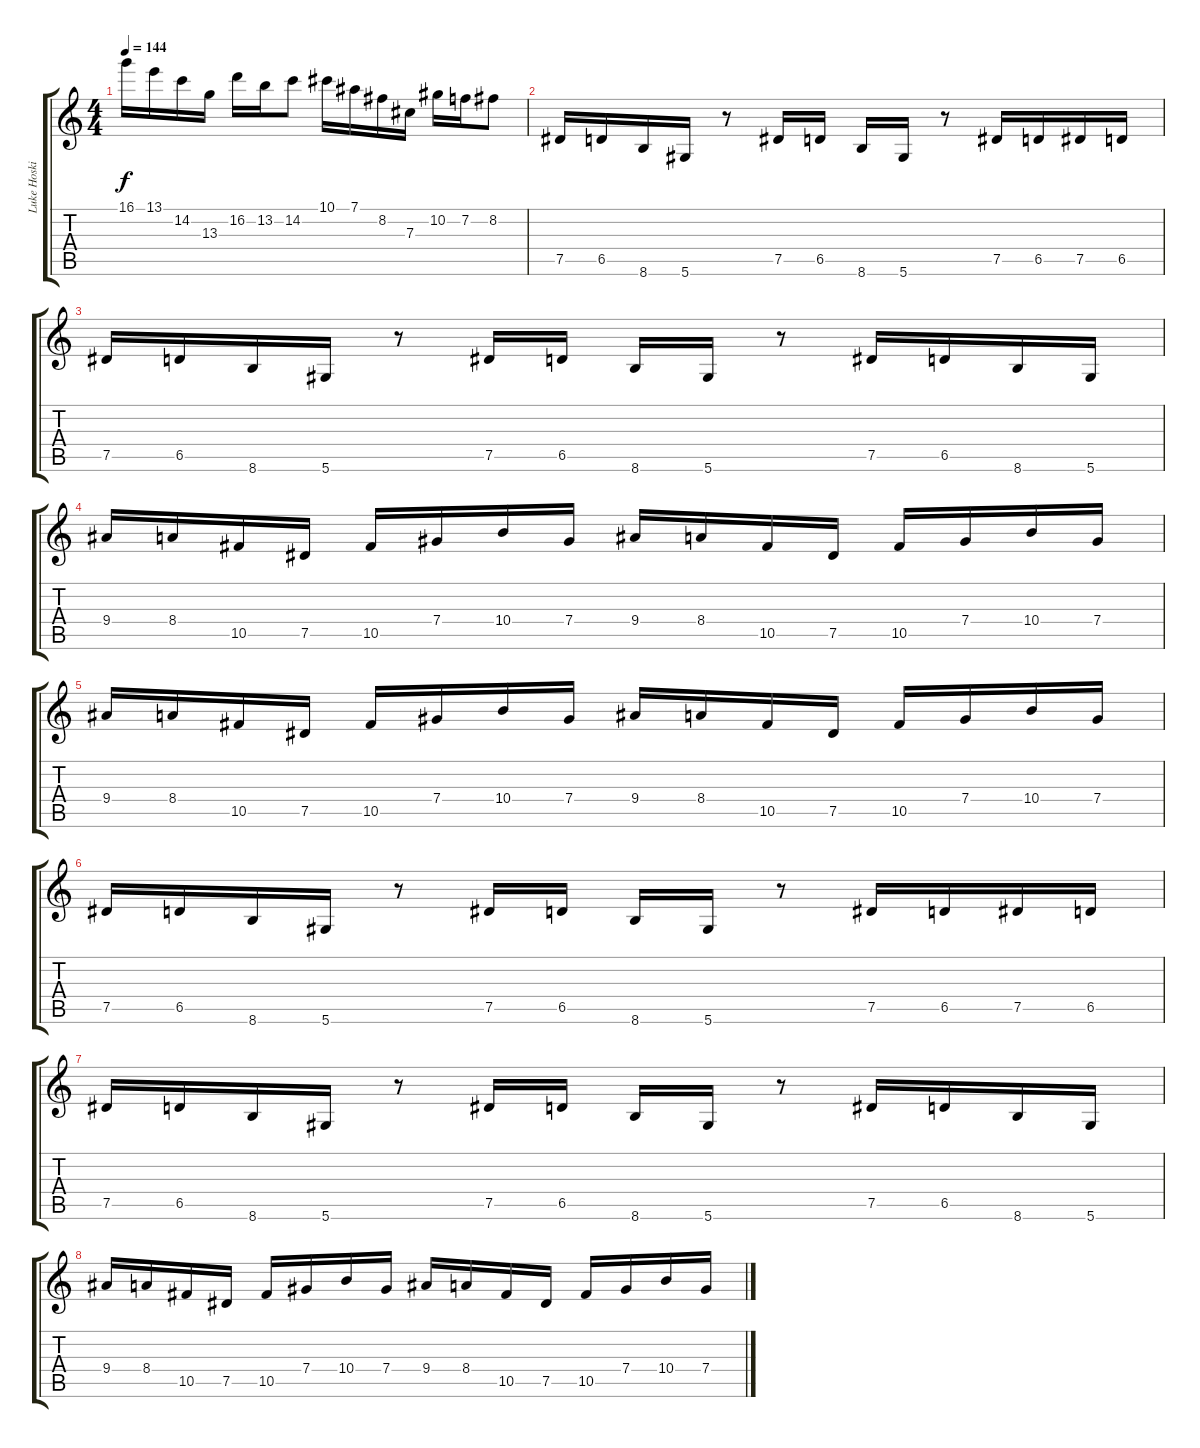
\track ("Luke Hoskin" "Luke Hoski") {instrument overdrivenguitar}
\staff {score tabs}
\tuning (Eb4 Bb3 Gb3 Db3 Ab2 Eb2) {hide}
\ts (4 4)
\tempo 144
\clef g2
\ks c
16.1.16{dy f} 13.1.16 14.2.16 13.3.16 16.2.16 13.2.16 14.2.8 10.1.16 7.1.16 8.2.16 7.3.16 10.2.16 7.2.16 8.2.8 |
7.5.16 6.5.16 8.6.16 5.6.16 r.8 7.5.16 6.5.16 8.6.16 5.6.16 r.8 7.5.16 6.5.16 7.5.16 6.5.16 |
7.5.16 6.5.16 8.6.16 5.6.16 r.8 7.5.16 6.5.16 8.6.16 5.6.16 r.8 7.5.16 6.5.16 8.6.16 5.6.16 |
9.4.16 8.4.16 10.5.16 7.5.16 10.5.16 7.4.16 10.4.16 7.4.16 9.4.16 8.4.16 10.5.16 7.5.16 10.5.16 7.4.16 10.4.16 7.4.16 |
9.4.16 8.4.16 10.5.16 7.5.16 10.5.16 7.4.16 10.4.16 7.4.16 9.4.16 8.4.16 10.5.16 7.5.16 10.5.16 7.4.16 10.4.16 7.4.16 |
7.5.16 6.5.16 8.6.16 5.6.16 r.8 7.5.16 6.5.16 8.6.16 5.6.16 r.8 7.5.16 6.5.16 7.5.16 6.5.16 |
7.5.16 6.5.16 8.6.16 5.6.16 r.8 7.5.16 6.5.16 8.6.16 5.6.16 r.8 7.5.16 6.5.16 8.6.16 5.6.16 |
9.4.16 8.4.16 10.5.16 7.5.16 10.5.16 7.4.16 10.4.16 7.4.16 9.4.16 8.4.16 10.5.16 7.5.16 10.5.16 7.4.16 10.4.16 7.4.16
